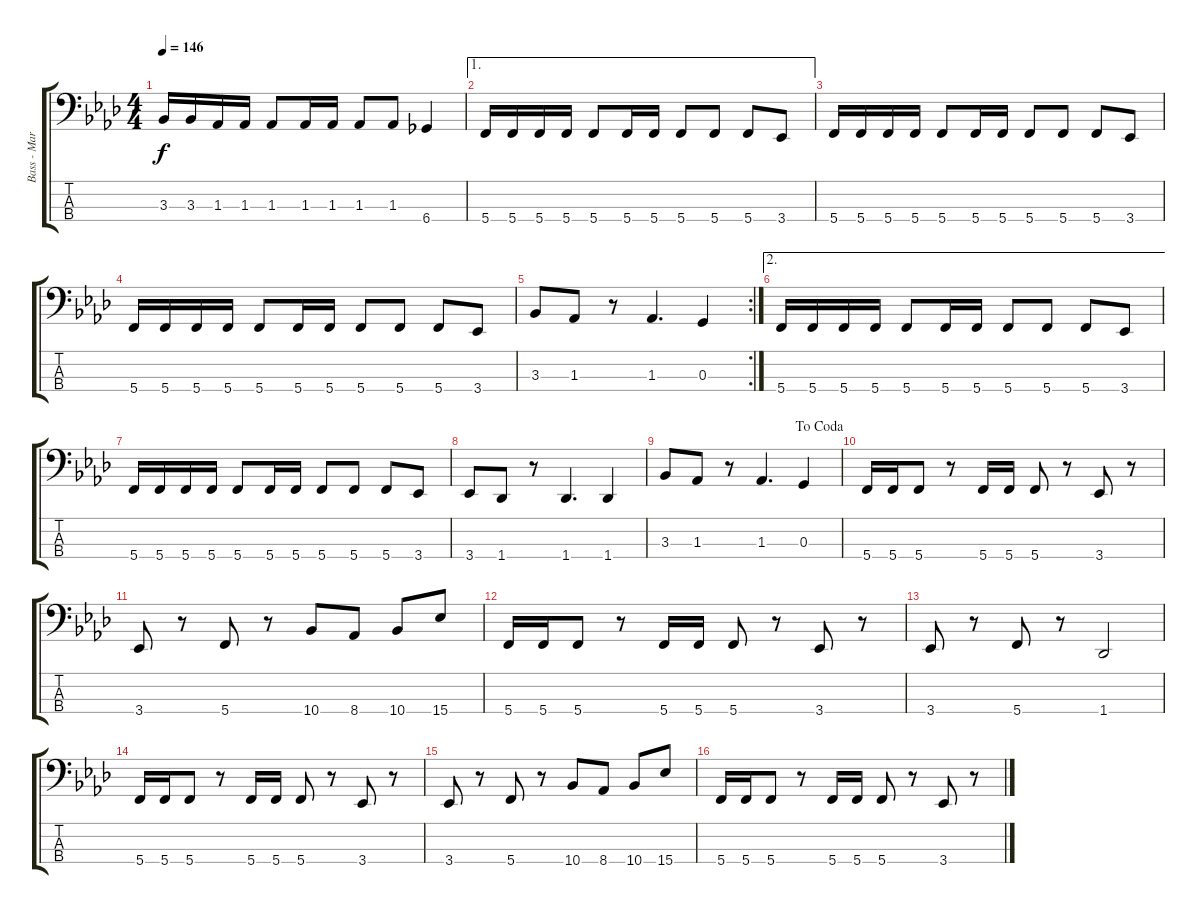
\track ("Bass - Marco" "Bass - Mar") {instrument electricbasspick}
\staff {score tabs}
\tuning (F2 C2 G1 C1) {hide}
\ts (4 4)
\tempo 146
\clef f4
\ks fminor
3.3.16{dy f} 3.3.16 1.3.16 1.3.16 1.3.8 1.3.16 1.3.16 1.3.8 1.3.8 6.4.4 |
\ae 1
5.4.16 5.4.16 5.4.16 5.4.16 5.4.8 5.4.16 5.4.16 5.4.8 5.4.8 5.4.8 3.4.8 |
5.4.16 5.4.16 5.4.16 5.4.16 5.4.8 5.4.16 5.4.16 5.4.8 5.4.8 5.4.8 3.4.8 |
5.4.16 5.4.16 5.4.16 5.4.16 5.4.8 5.4.16 5.4.16 5.4.8 5.4.8 5.4.8 3.4.8 |
\rc 2
3.3.8 1.3.8 r.8 1.3.4{d} 0.3.4 |
\ae 2
5.4.16 5.4.16 5.4.16 5.4.16 5.4.8 5.4.16 5.4.16 5.4.8 5.4.8 5.4.8 3.4.8 |
5.4.16 5.4.16 5.4.16 5.4.16 5.4.8 5.4.16 5.4.16 5.4.8 5.4.8 5.4.8 3.4.8 |
3.4.8 1.4.8 r.8 1.4.4{d} 1.4.4 |
\jump dacoda
3.3.8 1.3.8 r.8 1.3.4{d} 0.3.4 |
5.4.16 5.4.16 5.4.8 r.8 5.4.16 5.4.16 5.4.8 r.8 3.4.8 r.8 |
3.4.8 r.8 5.4.8 r.8 10.4.8 8.4.8 10.4.8 15.4.8 |
5.4.16 5.4.16 5.4.8 r.8 5.4.16 5.4.16 5.4.8 r.8 3.4.8 r.8 |
3.4.8 r.8 5.4.8 r.8 1.4.2 |
5.4.16 5.4.16 5.4.8 r.8 5.4.16 5.4.16 5.4.8 r.8 3.4.8 r.8 |
3.4.8 r.8 5.4.8 r.8 10.4.8 8.4.8 10.4.8 15.4.8 |
5.4.16 5.4.16 5.4.8 r.8 5.4.16 5.4.16 5.4.8 r.8 3.4.8 r.8
